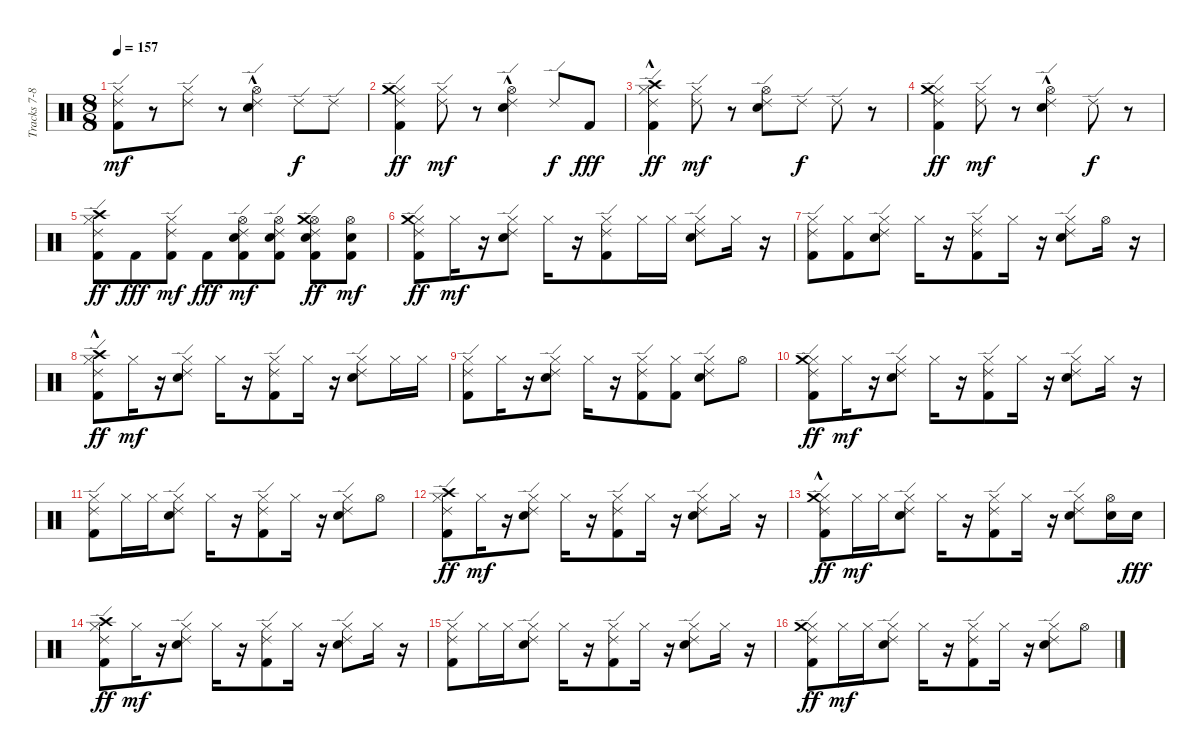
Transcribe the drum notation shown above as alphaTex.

\track ("Tracks 7-8-9-10-11-12" "Tracks 7-8") {instrument percussion}
\staff {score}
\articulation defaults
\ts (8 8)
\tempo 157
\clef neutral
\ks c
("Kick (hit) 2" "Hi-Hat (closed)" "Ride (edge) 2").8{dy mf} r.8 ("Hi-Hat (closed)" "Ride (edge) 2").8 r.8 ("Snare (hit) 2" "Hi-Hat (open)"{hac} "Ride (edge) 2").4 "Ride (edge) 2".8{dy f} "Ride (edge) 2".8 |
("Kick (hit) 2" "Hi-Hat (closed)" "Ride (edge) 2" "Crash medium (hit)").4{dy ff} ("Hi-Hat (closed)" "Ride (edge) 2").8{dy mf} r.8 ("Snare (hit) 2" "Hi-Hat (open)"{hac} "Ride (edge) 2").4 "Ride (edge) 2".8{dy f} "Kick (hit) 2".8{dy fff} |
("Kick (hit) 2" "Hi-Hat (closed)" "Ride (edge) 2" "Crash high (hit)"{hac}).4{dy ff} ("Hi-Hat (closed)" "Ride (edge) 2").8{dy mf} r.8 ("Snare (hit) 2" "Hi-Hat (open)" "Ride (edge) 2").8 "Ride (edge) 2".8{dy f} "Ride (edge) 2".8 r.8 |
("Kick (hit) 2" "Hi-Hat (closed)" "Ride (edge) 2" "Crash medium (hit)").4{dy ff} ("Hi-Hat (closed)" "Ride (edge) 2").8{dy mf} r.8 ("Snare (hit) 2" "Hi-Hat (open)"{hac} "Ride (edge) 2").4 "Ride (edge) 2".8{dy f} r.8 |
("Kick (hit) 2" "Hi-Hat (closed)" "Ride (edge) 2" "Crash high (hit)").8{dy ff} "Kick (hit) 2".8{dy fff} ("Kick (hit) 2" "Hi-Hat (closed)" "Ride (edge) 2").8{dy mf} "Kick (hit) 2".8{dy fff} ("Kick (hit) 2" "Snare (hit) 2" "Hi-Hat (open)" "Ride (edge) 2").8{dy mf} ("Kick (hit) 2" "Snare (hit) 2" "Hi-Hat (open)" "Ride (edge) 2").8 ("Kick (hit) 2" "Snare (hit) 2" "Hi-Hat (open)" "Ride (edge) 2" "Crash medium (hit)").8{dy ff} ("Kick (hit) 2" "Snare (hit) 2" "Hi-Hat (open)").8{dy mf} |
("Kick (hit) 2" "Hi-Hat (closed)" "Ride (edge) 2" "Crash medium (hit)").8{dy ff} "Hi-Hat (closed)".16{dy mf} r.16 ("Snare (hit) 2" "Hi-Hat (closed)" "Ride (edge) 2").8 "Hi-Hat (closed)".16 r.16 ("Kick (hit) 2" "Hi-Hat (closed)" "Ride (edge) 2").8 "Hi-Hat (closed)".16 "Hi-Hat (closed)".16 ("Snare (hit) 2" "Hi-Hat (closed)" "Ride (edge) 2").8 "Hi-Hat (closed)".16 r.16 |
("Kick (hit) 2" "Hi-Hat (closed)" "Ride (edge) 2").8 ("Kick (hit) 2" "Hi-Hat (closed)").8 ("Snare (hit) 2" "Hi-Hat (closed)" "Ride (edge) 2").8 "Hi-Hat (closed)".16 r.16 ("Kick (hit) 2" "Hi-Hat (closed)" "Ride (edge) 2").8 "Hi-Hat (closed)".16 r.16 ("Snare (hit) 2" "Hi-Hat (closed)" "Ride (edge) 2").8 "Hi-Hat (open)".16 r.16 |
("Kick (hit) 2" "Hi-Hat (closed)" "Ride (edge) 2" "Crash high (hit)"{hac}).8{dy ff} "Hi-Hat (closed)".16{dy mf} r.16 ("Snare (hit) 2" "Hi-Hat (closed)" "Ride (edge) 2").8 "Hi-Hat (closed)".16 r.16 ("Kick (hit) 2" "Hi-Hat (closed)" "Ride (edge) 2").8 "Hi-Hat (closed)".16 r.16 ("Snare (hit) 2" "Hi-Hat (closed)" "Ride (edge) 2").8 "Hi-Hat (closed)".16 "Hi-Hat (closed)".16 |
("Kick (hit) 2" "Hi-Hat (closed)" "Ride (edge) 2").8 "Hi-Hat (closed)".16 r.16 ("Snare (hit) 2" "Hi-Hat (closed)" "Ride (edge) 2").8 "Hi-Hat (closed)".16 r.16 ("Kick (hit) 2" "Hi-Hat (closed)" "Ride (edge) 2").8 ("Kick (hit) 2" "Hi-Hat (closed)").8 ("Snare (hit) 2" "Hi-Hat (closed)" "Ride (edge) 2").8 "Hi-Hat (open)".8 |
("Kick (hit) 2" "Hi-Hat (closed)" "Ride (edge) 2" "Crash medium (hit)").8{dy ff} "Hi-Hat (closed)".16{dy mf} r.16 ("Snare (hit) 2" "Hi-Hat (closed)" "Ride (edge) 2").8 "Hi-Hat (closed)".16 r.16 ("Kick (hit) 2" "Hi-Hat (closed)" "Ride (edge) 2").8 "Hi-Hat (closed)".16 r.16 ("Snare (hit) 2" "Hi-Hat (closed)" "Ride (edge) 2").8 "Hi-Hat (closed)".16 r.16 |
("Kick (hit) 2" "Hi-Hat (closed)" "Ride (edge) 2").8 "Hi-Hat (closed)".16 "Hi-Hat (closed)".16 ("Snare (hit) 2" "Hi-Hat (closed)" "Ride (edge) 2").8 "Hi-Hat (closed)".16 r.16 ("Kick (hit) 2" "Hi-Hat (closed)" "Ride (edge) 2").8 "Hi-Hat (closed)".16 r.16 ("Snare (hit) 2" "Hi-Hat (closed)" "Ride (edge) 2").8 "Hi-Hat (open)".8 |
("Kick (hit) 2" "Hi-Hat (closed)" "Ride (edge) 2" "Crash high (hit)").8{dy ff} "Hi-Hat (closed)".16{dy mf} r.16 ("Snare (hit) 2" "Hi-Hat (closed)" "Ride (edge) 2").8 "Hi-Hat (closed)".16 r.16 ("Kick (hit) 2" "Hi-Hat (closed)" "Ride (edge) 2").8 "Hi-Hat (closed)".16 r.16 ("Snare (hit) 2" "Hi-Hat (closed)" "Ride (edge) 2").8 "Hi-Hat (closed)".16 r.16 |
("Kick (hit) 2" "Hi-Hat (closed)" "Ride (edge) 2" "Crash medium (hit)"{hac}).8{dy ff} "Hi-Hat (closed)".16{dy mf} "Hi-Hat (closed)".16 ("Snare (hit) 2" "Hi-Hat (closed)" "Ride (edge) 2").8 "Hi-Hat (closed)".16 r.16 ("Kick (hit) 2" "Hi-Hat (closed)" "Ride (edge) 2").8 "Hi-Hat (closed)".16 r.16 ("Snare (hit) 2" "Hi-Hat (closed)" "Ride (edge) 2").8 ("Snare (hit) 2" "Hi-Hat (open)").16 "Snare (hit) 2".16{dy fff} |
("Kick (hit) 2" "Hi-Hat (closed)" "Ride (edge) 2" "Crash high (hit)").8{dy ff} "Hi-Hat (closed)".16{dy mf} r.16 ("Snare (hit) 2" "Hi-Hat (closed)" "Ride (edge) 2").8 "Hi-Hat (closed)".16 r.16 ("Kick (hit) 2" "Hi-Hat (closed)" "Ride (edge) 2").8 "Hi-Hat (closed)".16 r.16 ("Snare (hit) 2" "Hi-Hat (closed)" "Ride (edge) 2").8 "Hi-Hat (closed)".16 r.16 |
("Kick (hit) 2" "Hi-Hat (closed)" "Ride (edge) 2").8 "Hi-Hat (closed)".16 "Hi-Hat (closed)".16 ("Snare (hit) 2" "Hi-Hat (closed)" "Ride (edge) 2").8 "Hi-Hat (closed)".16 r.16 ("Kick (hit) 2" "Hi-Hat (closed)" "Ride (edge) 2").8 "Hi-Hat (closed)".16 r.16 ("Snare (hit) 2" "Hi-Hat (closed)" "Ride (edge) 2").8 "Hi-Hat (closed)".16 r.16 |
("Kick (hit) 2" "Hi-Hat (closed)" "Ride (edge) 2" "Crash medium (hit)").8{dy ff} "Hi-Hat (closed)".16{dy mf} "Hi-Hat (closed)".16 ("Snare (hit) 2" "Hi-Hat (closed)" "Ride (edge) 2").8 "Hi-Hat (closed)".16 r.16 ("Kick (hit) 2" "Hi-Hat (closed)" "Ride (edge) 2").8 "Hi-Hat (closed)".16 r.16 ("Snare (hit) 2" "Hi-Hat (closed)" "Ride (edge) 2").8 "Hi-Hat (open)".8
